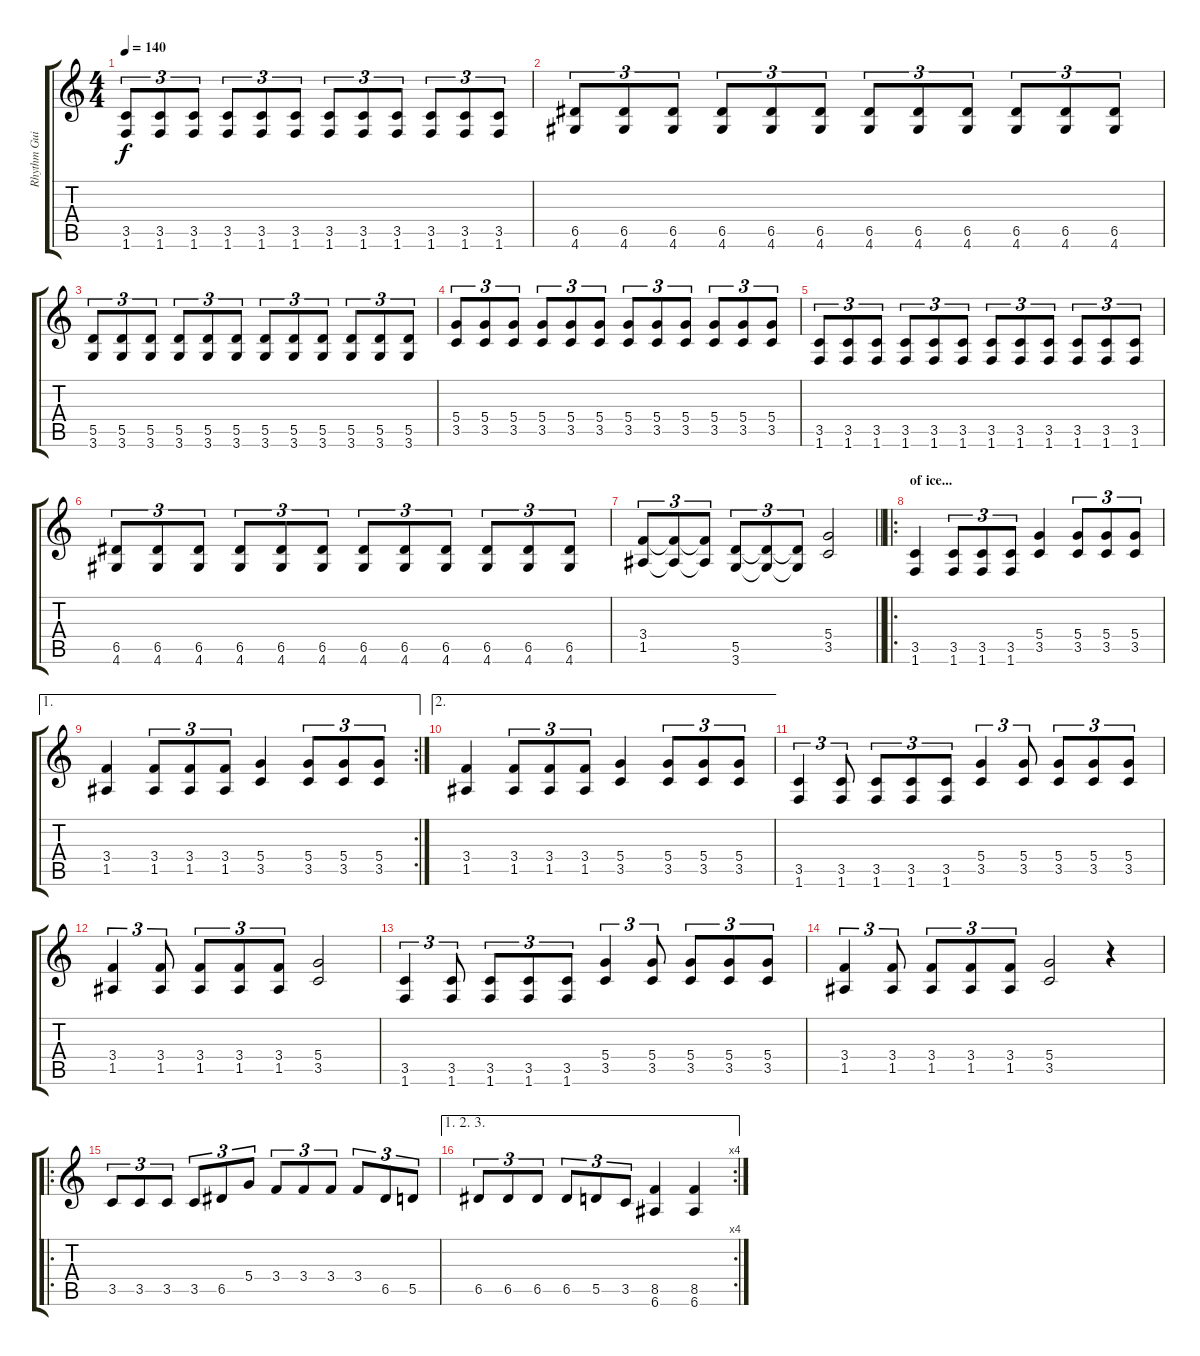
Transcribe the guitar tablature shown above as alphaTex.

\track ("Rhythm Guitar" "Rhythm Gui") {instrument distortionguitar}
\staff {score tabs}
\tuning (E4 B3 G3 D3 A2 E2) {hide}
\ts (4 4)
\tempo 140
\clef g2
\ks c
(3.5 1.6).8{tu (3 2) dy f} (3.5 1.6).8{tu (3 2)} (3.5 1.6).8{tu (3 2)} (3.5 1.6).8{tu (3 2)} (3.5 1.6).8{tu (3 2)} (3.5 1.6).8{tu (3 2)} (3.5 1.6).8{tu (3 2)} (3.5 1.6).8{tu (3 2)} (3.5 1.6).8{tu (3 2)} (3.5 1.6).8{tu (3 2)} (3.5 1.6).8{tu (3 2)} (3.5 1.6).8{tu (3 2)} |
(6.5 4.6).8{tu (3 2)} (6.5 4.6).8{tu (3 2)} (6.5 4.6).8{tu (3 2)} (6.5 4.6).8{tu (3 2)} (6.5 4.6).8{tu (3 2)} (6.5 4.6).8{tu (3 2)} (6.5 4.6).8{tu (3 2)} (6.5 4.6).8{tu (3 2)} (6.5 4.6).8{tu (3 2)} (6.5 4.6).8{tu (3 2)} (6.5 4.6).8{tu (3 2)} (6.5 4.6).8{tu (3 2)} |
(5.5 3.6).8{tu (3 2)} (5.5 3.6).8{tu (3 2)} (5.5 3.6).8{tu (3 2)} (5.5 3.6).8{tu (3 2)} (5.5 3.6).8{tu (3 2)} (5.5 3.6).8{tu (3 2)} (5.5 3.6).8{tu (3 2)} (5.5 3.6).8{tu (3 2)} (5.5 3.6).8{tu (3 2)} (5.5 3.6).8{tu (3 2)} (5.5 3.6).8{tu (3 2)} (5.5 3.6).8{tu (3 2)} |
(5.4 3.5).8{tu (3 2)} (5.4 3.5).8{tu (3 2)} (5.4 3.5).8{tu (3 2)} (5.4 3.5).8{tu (3 2)} (5.4 3.5).8{tu (3 2)} (5.4 3.5).8{tu (3 2)} (5.4 3.5).8{tu (3 2)} (5.4 3.5).8{tu (3 2)} (5.4 3.5).8{tu (3 2)} (5.4 3.5).8{tu (3 2)} (5.4 3.5).8{tu (3 2)} (5.4 3.5).8{tu (3 2)} |
(3.5 1.6).8{tu (3 2)} (3.5 1.6).8{tu (3 2)} (3.5 1.6).8{tu (3 2)} (3.5 1.6).8{tu (3 2)} (3.5 1.6).8{tu (3 2)} (3.5 1.6).8{tu (3 2)} (3.5 1.6).8{tu (3 2)} (3.5 1.6).8{tu (3 2)} (3.5 1.6).8{tu (3 2)} (3.5 1.6).8{tu (3 2)} (3.5 1.6).8{tu (3 2)} (3.5 1.6).8{tu (3 2)} |
(6.5 4.6).8{tu (3 2)} (6.5 4.6).8{tu (3 2)} (6.5 4.6).8{tu (3 2)} (6.5 4.6).8{tu (3 2)} (6.5 4.6).8{tu (3 2)} (6.5 4.6).8{tu (3 2)} (6.5 4.6).8{tu (3 2)} (6.5 4.6).8{tu (3 2)} (6.5 4.6).8{tu (3 2)} (6.5 4.6).8{tu (3 2)} (6.5 4.6).8{tu (3 2)} (6.5 4.6).8{tu (3 2)} |
\barLineRight lightlight
(3.4 1.5).8{tu (3 2)} (3.4{t} 1.5{t}).8{tu (3 2)} (3.4{t} 1.5{t}).8{tu (3 2)} (5.5 3.6).8{tu (3 2)} (5.5{t} 3.6{t}).8{tu (3 2)} (5.5{t} 3.6{t}).8{tu (3 2)} (5.4 3.5).2 |
\ro
\section ("" "of ice...")
(3.5 1.6).4 (3.5 1.6).8{tu (3 2)} (3.5 1.6).8{tu (3 2)} (3.5 1.6).8{tu (3 2)} (5.4 3.5).4 (5.4 3.5).8{tu (3 2)} (5.4 3.5).8{tu (3 2)} (5.4 3.5).8{tu (3 2)} |
\ae 1
\rc 2
(3.4 1.5).4 (3.4 1.5).8{tu (3 2)} (3.4 1.5).8{tu (3 2)} (3.4 1.5).8{tu (3 2)} (5.4 3.5).4 (5.4 3.5).8{tu (3 2)} (5.4 3.5).8{tu (3 2)} (5.4 3.5).8{tu (3 2)} |
\ae 2
(3.4 1.5).4 (3.4 1.5).8{tu (3 2)} (3.4 1.5).8{tu (3 2)} (3.4 1.5).8{tu (3 2)} (5.4 3.5).4 (5.4 3.5).8{tu (3 2)} (5.4 3.5).8{tu (3 2)} (5.4 3.5).8{tu (3 2)} |
(3.5 1.6).4{tu (3 2)} (3.5 1.6).8{tu (3 2)} (3.5 1.6).8{tu (3 2)} (3.5 1.6).8{tu (3 2)} (3.5 1.6).8{tu (3 2)} (5.4 3.5).4{tu (3 2)} (5.4 3.5).8{tu (3 2)} (5.4 3.5).8{tu (3 2)} (5.4 3.5).8{tu (3 2)} (5.4 3.5).8{tu (3 2)} |
(3.4 1.5).4{tu (3 2)} (3.4 1.5).8{tu (3 2)} (3.4 1.5).8{tu (3 2)} (3.4 1.5).8{tu (3 2)} (3.4 1.5).8{tu (3 2)} (5.4 3.5).2 |
(3.5 1.6).4{tu (3 2)} (3.5 1.6).8{tu (3 2)} (3.5 1.6).8{tu (3 2)} (3.5 1.6).8{tu (3 2)} (3.5 1.6).8{tu (3 2)} (5.4 3.5).4{tu (3 2)} (5.4 3.5).8{tu (3 2)} (5.4 3.5).8{tu (3 2)} (5.4 3.5).8{tu (3 2)} (5.4 3.5).8{tu (3 2)} |
(3.4 1.5).4{tu (3 2)} (3.4 1.5).8{tu (3 2)} (3.4 1.5).8{tu (3 2)} (3.4 1.5).8{tu (3 2)} (3.4 1.5).8{tu (3 2)} (5.4 3.5).2 r.4 |
\ro
3.5.8{tu (3 2)} 3.5.8{tu (3 2)} 3.5.8{tu (3 2)} 3.5.8{tu (3 2)} 6.5.8{tu (3 2)} 5.4.8{tu (3 2)} 3.4.8{tu (3 2)} 3.4.8{tu (3 2)} 3.4.8{tu (3 2)} 3.4.8{tu (3 2)} 6.5.8{tu (3 2)} 5.5.8{tu (3 2)} |
\ae (1 2 3)
\rc 4
6.5.8{tu (3 2)} 6.5.8{tu (3 2)} 6.5.8{tu (3 2)} 6.5.8{tu (3 2)} 5.5.8{tu (3 2)} 3.5.8{tu (3 2)} (8.5 6.6).4 (8.5 6.6).4
